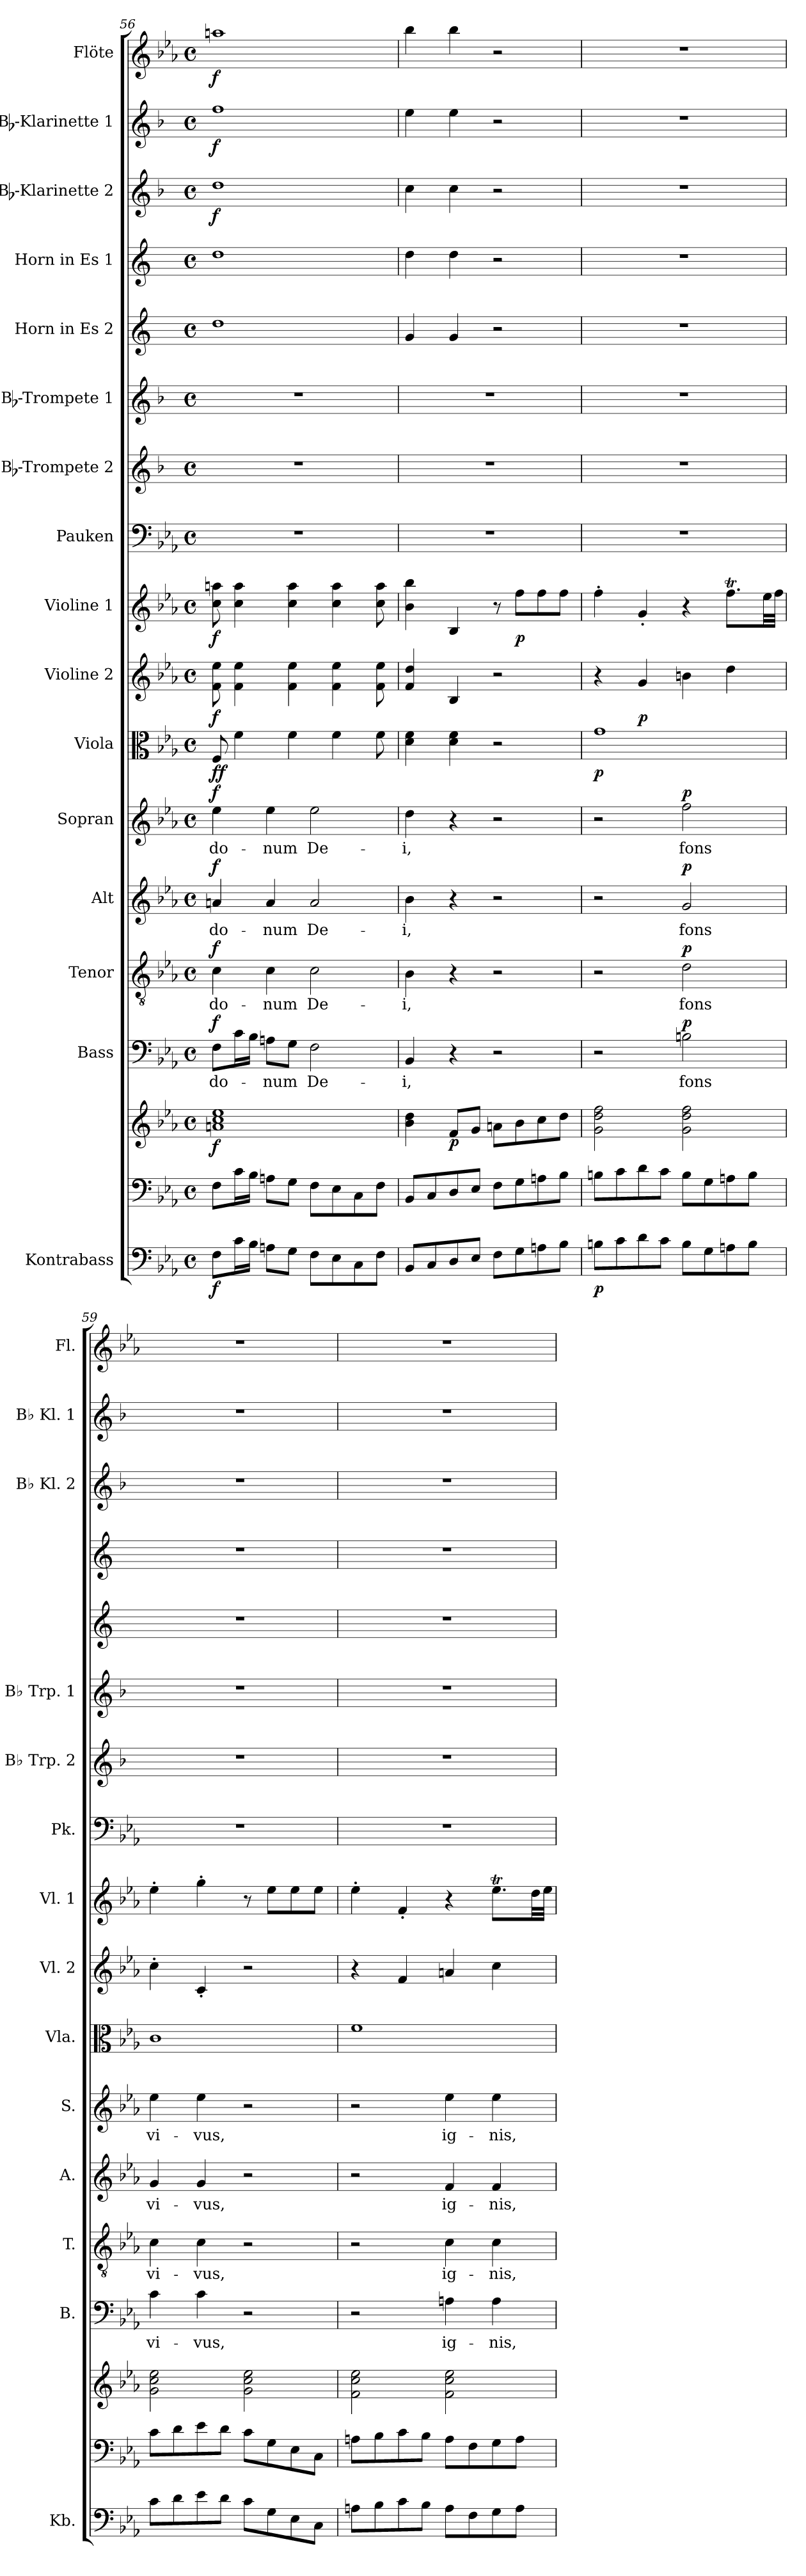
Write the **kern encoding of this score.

**kern	**dynam	**kern	**kern	**dynam	**kern	**text	**dynam	**kern	**text	**dynam	**kern	**text	**dynam	**kern	**text	**dynam	**kern	**dynam	**kern	**dynam	**kern	**dynam	**kern	**kern	**kern	**kern	**kern	**kern	**dynam	**kern	**dynam	**kern	**dynam
*part17	*part17	*part16	*part16	*part16	*part15	*part15	*part15	*part14	*part14	*part14	*part13	*part13	*part13	*part12	*part12	*part12	*part11	*part11	*part10	*part10	*part9	*part9	*part8	*part7	*part6	*part5	*part4	*part3	*part3	*part2	*part2	*part1	*part1
*staff18	*staff18	*staff17	*staff16	*staff16/17	*staff15	*staff15	*staff15	*staff14	*staff14	*staff14	*staff13	*staff13	*staff13	*staff12	*staff12	*staff12	*staff11	*staff11	*staff10	*staff10	*staff9	*staff9	*staff8	*staff7	*staff6	*staff5	*staff4	*staff3	*staff3	*staff2	*staff2	*staff1	*staff1
*I"Kontrabass	*	*	*	*	*I"Bass	*	*	*I"Tenor	*	*	*I"Alt	*	*	*I"Sopran	*	*	*I"Viola	*	*I"Violine 2	*	*I"Violine 1	*	*I"Pauken	*I"Bb-Trompete 2	*I"Bb-Trompete 1	*I"Horn in Es 2	*I"Horn in Es 1	*I"Bb-Klarinette 2	*	*I"Bb-Klarinette 1	*	*I"Flöte	*
*I'Kb.	*	*	*	*	*I'B.	*	*	*I'T.	*	*	*I'A.	*	*	*I'S.	*	*	*I'Vla.	*	*I'Vl. 2	*	*I'Vl. 1	*	*I'Pk.	*I'Bb Trp. 2	*I'Bb Trp. 1	*	*	*I'Bb Kl. 2	*	*I'Bb Kl. 1	*	*I'Fl.	*
*clefF4	*	*clefF4	*clefG2	*	*clefF4	*	*	*clefGv2	*	*	*clefG2	*	*	*clefG2	*	*	*clefC3	*	*clefG2	*	*clefG2	*	*clefF4	*clefG2	*clefG2	*clefG2	*clefG2	*clefG2	*	*clefG2	*	*clefG2	*
*ITrd7c12	*	*	*	*	*	*	*	*	*	*	*	*	*	*	*	*	*	*	*	*	*	*	*	*ITrd1c2	*ITrd1c2	*ITrd5c9	*ITrd5c9	*ITrd1c2	*	*ITrd1c2	*	*	*
*k[b-e-a-]	*	*k[b-e-a-]	*k[b-e-a-]	*	*k[b-e-a-]	*	*	*k[b-e-a-]	*	*	*k[b-e-a-]	*	*	*k[b-e-a-]	*	*	*k[b-e-a-]	*	*k[b-e-a-]	*	*k[b-e-a-]	*	*k[b-e-a-]	*k[b-e-a-]	*k[b-e-a-]	*k[b-e-a-]	*k[b-e-a-]	*k[b-e-a-]	*	*k[b-e-a-]	*	*k[b-e-a-]	*
*E-:	*	*E-:	*E-:	*	*E-:	*	*	*E-:	*	*	*E-:	*	*	*E-:	*	*	*E-:	*	*E-:	*	*E-:	*	*E-:	*E-:	*E-:	*E-:	*E-:	*E-:	*	*E-:	*	*E-:	*
*M4/4	*	*M4/4	*M4/4	*	*M4/4	*	*	*M4/4	*	*	*M4/4	*	*	*M4/4	*	*	*M4/4	*	*M4/4	*	*M4/4	*	*M4/4	*M4/4	*M4/4	*M4/4	*M4/4	*M4/4	*	*M4/4	*	*M4/4	*
*met(c)	*	*met(c)	*met(c)	*	*met(c)	*	*	*met(c)	*	*	*met(c)	*	*	*met(c)	*	*	*met(c)	*	*met(c)	*	*met(c)	*	*met(c)	*met(c)	*met(c)	*met(c)	*met(c)	*met(c)	*	*met(c)	*	*met(c)	*
=56	=56	=56	=56	=56	=56	=56	=56	=56	=56	=56	=56	=56	=56	=56	=56	=56	=56	=56	=56	=56	=56	=56	=56	=56	=56	=56	=56	=56	=56	=56	=56	=56	=56
!	!LO:DY:b	!	!	!LO:DY:b	!	!LO:LY:b	!LO:DY:a	!	!LO:LY:b	!LO:DY:a	!	!LO:LY:b	!LO:DY:a	!	!LO:LY:b	!LO:DY:a	!	!LO:DY:b	!	!	!	!	!	!	!	!	!	!	!	!	!	!	!
!	!	!	!	!	!	!	!	!	!	!	!	!	!	!	!	!	!	!LO:DY:n=1:b	!	!LO:DY:b	!	!LO:DY:b	!	!	!	!	!	!	!LO:DY:b	!	!LO:DY:b	!	!LO:DY:b
8FF\L	f	8F\L	1an 1cc 1ee-	f	8F\L	do-	f	4c\	do-	f	4an/	do-	f	4ee-\	do-	f	8F/	f f	8f\ 8ee-\	f	8cc\ 8aan\	f	1r	1r	1r	1f	1f	1cc	f	1ee-	f	1aan	f
16C\L	.	16c\L	.	.	16c\L	.	.	.	.	.	.	.	.	.	.	.	4f\	.	4f\ 4ee-\	.	4cc\ 4aa\	.	.	.	.	.	.	.	.	.	.	.	.
16BB-\JJ	.	16B-\JJ	.	.	16B-\JJ	.	.	.	.	.	.	.	.	.	.	.	.	.	.	.	.	.	.	.	.	.	.	.	.	.	.	.	.
!	!	!	!	!	!	!LO:LY:b	!	!	!LO:LY:b	!	!	!LO:LY:b	!	!	!LO:LY:b	!	!	!	!	!	!	!	!	!	!	!	!	!	!	!	!	!	!
8AAn\L	.	8An\L	.	.	8An\L	-num	.	4c\	-num	.	4a/	-num	.	4ee-\	-num	.	.	.	.	.	.	.	.	.	.	.	.	.	.	.	.	.	.
8GG\J	.	8G\J	.	.	8G\J	.	.	.	.	.	.	.	.	.	.	.	4f\	.	4f\ 4ee-\	.	4cc\ 4aa\	.	.	.	.	.	.	.	.	.	.	.	.
!	!	!	!	!	!	!LO:LY:b	!	!	!LO:LY:b	!	!	!LO:LY:b	!	!	!LO:LY:b	!	!	!	!	!	!	!	!	!	!	!	!	!	!	!	!	!	!
8FF\L	.	8F\L	.	.	2F\	De-	.	2c\	De-	.	2a/	De-	.	2ee-\	De-	.	.	.	.	.	.	.	.	.	.	.	.	.	.	.	.	.	.
8EE-\	.	8E-\	.	.	.	.	.	.	.	.	.	.	.	.	.	.	4f\	.	4f\ 4ee-\	.	4cc\ 4aa\	.	.	.	.	.	.	.	.	.	.	.	.
8CC\	.	8C\	.	.	.	.	.	.	.	.	.	.	.	.	.	.	.	.	.	.	.	.	.	.	.	.	.	.	.	.	.	.	.
8FF\J	.	8F\J	.	.	.	.	.	.	.	.	.	.	.	.	.	.	8f\	.	8f\ 8ee-\	.	8cc\ 8aa\	.	.	.	.	.	.	.	.	.	.	.	.
=57	=57	=57	=57	=57	=57	=57	=57	=57	=57	=57	=57	=57	=57	=57	=57	=57	=57	=57	=57	=57	=57	=57	=57	=57	=57	=57	=57	=57	=57	=57	=57	=57	=57
!	!	!	!	!	!	!LO:LY:b	!	!	!LO:LY:b	!	!	!LO:LY:b	!	!	!LO:LY:b	!	!	!	!	!	!	!	!	!	!	!	!	!	!	!	!	!	!
8BBB-/L	.	8BB-/L	4b-\ 4dd\	.	4BB-/	-i,	.	4B-\	-i,	.	4b-\	-i,	.	4dd\	-i,	.	4d\ 4f\	.	4f/ 4dd/	.	4b-\ 4bb-\	.	1r	1r	1r	4B-/	4f\	4b-\	.	4dd\	.	4bb-\	.
8CC/	.	8C/	.	.	.	.	.	.	.	.	.	.	.	.	.	.	.	.	.	.	.	.	.	.	.	.	.	.	.	.	.	.	.
!	!	!	!	!LO:DY:b	!	!	!	!	!	!	!	!	!	!	!	!	!	!	!	!	!	!	!	!	!	!	!	!	!	!	!	!	!
8DD/	.	8D/	8f/L	p	4r	.	.	4r	.	.	4r	.	.	4r	.	.	4d\ 4f\	.	4B-/	.	4B-/	.	.	.	.	4B-/	4f\	4b-\	.	4dd\	.	4bb-\	.
8EE-/J	.	8E-/J	8g/J	.	.	.	.	.	.	.	.	.	.	.	.	.	.	.	.	.	.	.	.	.	.	.	.	.	.	.	.	.	.
8FF\L	.	8F\L	8an\L	.	2r	.	.	2r	.	.	2r	.	.	2r	.	.	2r	.	2r	.	8r	.	.	.	.	2r	2r	2r	.	2r	.	2r	.
!	!	!	!	!	!	!	!	!	!	!	!	!	!	!	!	!	!	!	!	!	!	!LO:DY:b	!	!	!	!	!	!	!	!	!	!	!
8GG\	.	8G\	8b-\	.	.	.	.	.	.	.	.	.	.	.	.	.	.	.	.	.	8ff\L	p	.	.	.	.	.	.	.	.	.	.	.
8AAn\	.	8An\	8cc\	.	.	.	.	.	.	.	.	.	.	.	.	.	.	.	.	.	8ff\	.	.	.	.	.	.	.	.	.	.	.	.
8BB-\J	.	8B-\J	8dd\J	.	.	.	.	.	.	.	.	.	.	.	.	.	.	.	.	.	8ff\J	.	.	.	.	.	.	.	.	.	.	.	.
=58	=58	=58	=58	=58	=58	=58	=58	=58	=58	=58	=58	=58	=58	=58	=58	=58	=58	=58	=58	=58	=58	=58	=58	=58	=58	=58	=58	=58	=58	=58	=58	=58	=58
!	!LO:DY:b	!	!	!	!	!	!	!	!	!	!	!	!	!	!	!	!	!LO:DY:b	!	!	!	!	!	!	!	!	!	!	!	!	!	!	!
8BBn\L	p	8Bn\L	2g\ 2dd\ 2ff\	.	2r	.	.	2r	.	.	2r	.	.	2r	.	.	1g	p	4r	.	4ff'>\	.	1r	1r	1r	1r	1r	1r	.	1r	.	1r	.
8C\	.	8c\	.	.	.	.	.	.	.	.	.	.	.	.	.	.	.	.	.	.	.	.	.	.	.	.	.	.	.	.	.	.	.
!	!	!	!	!	!	!	!	!	!	!	!	!	!	!	!	!	!	!	!	!LO:DY:b	!	!	!	!	!	!	!	!	!	!	!	!	!
8D\	.	8d\	.	.	.	.	.	.	.	.	.	.	.	.	.	.	.	.	4g/	p	4g'</	.	.	.	.	.	.	.	.	.	.	.	.
8C\J	.	8c\J	.	.	.	.	.	.	.	.	.	.	.	.	.	.	.	.	.	.	.	.	.	.	.	.	.	.	.	.	.	.	.
!	!	!	!	!	!	!LO:LY:b	!LO:DY:a	!	!LO:LY:b	!LO:DY:a	!	!LO:LY:b	!LO:DY:a	!	!LO:LY:b	!LO:DY:a	!	!	!	!	!	!	!	!	!	!	!	!	!	!	!	!	!
8BB\L	.	8B\L	2g\ 2dd\ 2ff\	.	2Bn\	fons	p	2d\	fons	p	2g/	fons	p	2ff\	fons	p	.	.	4bn\	.	4r	.	.	.	.	.	.	.	.	.	.	.	.
8GG\	.	8G\	.	.	.	.	.	.	.	.	.	.	.	.	.	.	.	.	.	.	.	.	.	.	.	.	.	.	.	.	.	.	.
8AAn\	.	8An\	.	.	.	.	.	.	.	.	.	.	.	.	.	.	.	.	4dd\	.	8.ffT\L	.	.	.	.	.	.	.	.	.	.	.	.
8BB\J	.	8B\J	.	.	.	.	.	.	.	.	.	.	.	.	.	.	.	.	.	.	.	.	.	.	.	.	.	.	.	.	.	.	.
.	.	.	.	.	.	.	.	.	.	.	.	.	.	.	.	.	.	.	.	.	32ee-\LL	.	.	.	.	.	.	.	.	.	.	.	.
.	.	.	.	.	.	.	.	.	.	.	.	.	.	.	.	.	.	.	.	.	32ff\JJJ	.	.	.	.	.	.	.	.	.	.	.	.
!!LO:PB:g=z
=59	=59	=59	=59	=59	=59	=59	=59	=59	=59	=59	=59	=59	=59	=59	=59	=59	=59	=59	=59	=59	=59	=59	=59	=59	=59	=59	=59	=59	=59	=59	=59	=59	=59
!	!	!	!	!	!	!LO:LY:b	!	!	!LO:LY:b	!	!	!LO:LY:b	!	!	!LO:LY:b	!	!	!	!	!	!	!	!	!	!	!	!	!	!	!	!	!	!
8C\L	.	8c\L	2g\ 2cc\ 2ee-\	.	4c\	vi-	.	4c\	vi-	.	4g/	vi-	.	4ee-\	vi-	.	1c	.	4cc'>\	.	4ee-'>\	.	1r	1r	1r	1r	1r	1r	.	1r	.	1r	.
8D\	.	8d\	.	.	.	.	.	.	.	.	.	.	.	.	.	.	.	.	.	.	.	.	.	.	.	.	.	.	.	.	.	.	.
!	!	!	!	!	!	!LO:LY:b	!	!	!LO:LY:b	!	!	!LO:LY:b	!	!	!LO:LY:b	!	!	!	!	!	!	!	!	!	!	!	!	!	!	!	!	!	!
8E-\	.	8e-\	.	.	4c\	-vus,	.	4c\	-vus,	.	4g/	-vus,	.	4ee-\	-vus,	.	.	.	4c'</	.	4gg'>\	.	.	.	.	.	.	.	.	.	.	.	.
8D\J	.	8d\J	.	.	.	.	.	.	.	.	.	.	.	.	.	.	.	.	.	.	.	.	.	.	.	.	.	.	.	.	.	.	.
8C\L	.	8c\L	2g\ 2cc\ 2ee-\	.	2r	.	.	2r	.	.	2r	.	.	2r	.	.	.	.	2r	.	8r	.	.	.	.	.	.	.	.	.	.	.	.
8GG\	.	8G\	.	.	.	.	.	.	.	.	.	.	.	.	.	.	.	.	.	.	8ee-\L	.	.	.	.	.	.	.	.	.	.	.	.
8EE-\	.	8E-\	.	.	.	.	.	.	.	.	.	.	.	.	.	.	.	.	.	.	8ee-\	.	.	.	.	.	.	.	.	.	.	.	.
8CC\J	.	8C\J	.	.	.	.	.	.	.	.	.	.	.	.	.	.	.	.	.	.	8ee-\J	.	.	.	.	.	.	.	.	.	.	.	.
=60	=60	=60	=60	=60	=60	=60	=60	=60	=60	=60	=60	=60	=60	=60	=60	=60	=60	=60	=60	=60	=60	=60	=60	=60	=60	=60	=60	=60	=60	=60	=60	=60	=60
8AAn\L	.	8An\L	2f\ 2cc\ 2ee-\	.	2r	.	.	2r	.	.	2r	.	.	2r	.	.	1f	.	4r	.	4ee-'>\	.	1r	1r	1r	1r	1r	1r	.	1r	.	1r	.
8BB-\	.	8B-\	.	.	.	.	.	.	.	.	.	.	.	.	.	.	.	.	.	.	.	.	.	.	.	.	.	.	.	.	.	.	.
8C\	.	8c\	.	.	.	.	.	.	.	.	.	.	.	.	.	.	.	.	4f/	.	4f'</	.	.	.	.	.	.	.	.	.	.	.	.
8BB-\J	.	8B-\J	.	.	.	.	.	.	.	.	.	.	.	.	.	.	.	.	.	.	.	.	.	.	.	.	.	.	.	.	.	.	.
!	!	!	!	!	!	!LO:LY:b	!	!	!LO:LY:b	!	!	!LO:LY:b	!	!	!LO:LY:b	!	!	!	!	!	!	!	!	!	!	!	!	!	!	!	!	!	!
8AA\L	.	8A\L	2f\ 2cc\ 2ee-\	.	4An\	ig-	.	4c\	ig-	.	4f/	ig-	.	4ee-\	ig-	.	.	.	4an/	.	4r	.	.	.	.	.	.	.	.	.	.	.	.
8FF\	.	8F\	.	.	.	.	.	.	.	.	.	.	.	.	.	.	.	.	.	.	.	.	.	.	.	.	.	.	.	.	.	.	.
!	!	!	!	!	!	!LO:LY:b	!	!	!LO:LY:b	!	!	!LO:LY:b	!	!	!LO:LY:b	!	!	!	!	!	!	!	!	!	!	!	!	!	!	!	!	!	!
8GG\	.	8G\	.	.	4A\	-nis,	.	4c\	-nis,	.	4f/	-nis,	.	4ee-\	-nis,	.	.	.	4cc\	.	8.ee-T\L	.	.	.	.	.	.	.	.	.	.	.	.
8AA\J	.	8A\J	.	.	.	.	.	.	.	.	.	.	.	.	.	.	.	.	.	.	.	.	.	.	.	.	.	.	.	.	.	.	.
.	.	.	.	.	.	.	.	.	.	.	.	.	.	.	.	.	.	.	.	.	32dd\LL	.	.	.	.	.	.	.	.	.	.	.	.
.	.	.	.	.	.	.	.	.	.	.	.	.	.	.	.	.	.	.	.	.	32ee-\JJJ	.	.	.	.	.	.	.	.	.	.	.	.
=	=	=	=	=	=	=	=	=	=	=	=	=	=	=	=	=	=	=	=	=	=	=	=	=	=	=	=	=	=	=	=	=	=
*-	*-	*-	*-	*-	*-	*-	*-	*-	*-	*-	*-	*-	*-	*-	*-	*-	*-	*-	*-	*-	*-	*-	*-	*-	*-	*-	*-	*-	*-	*-	*-	*-	*-
